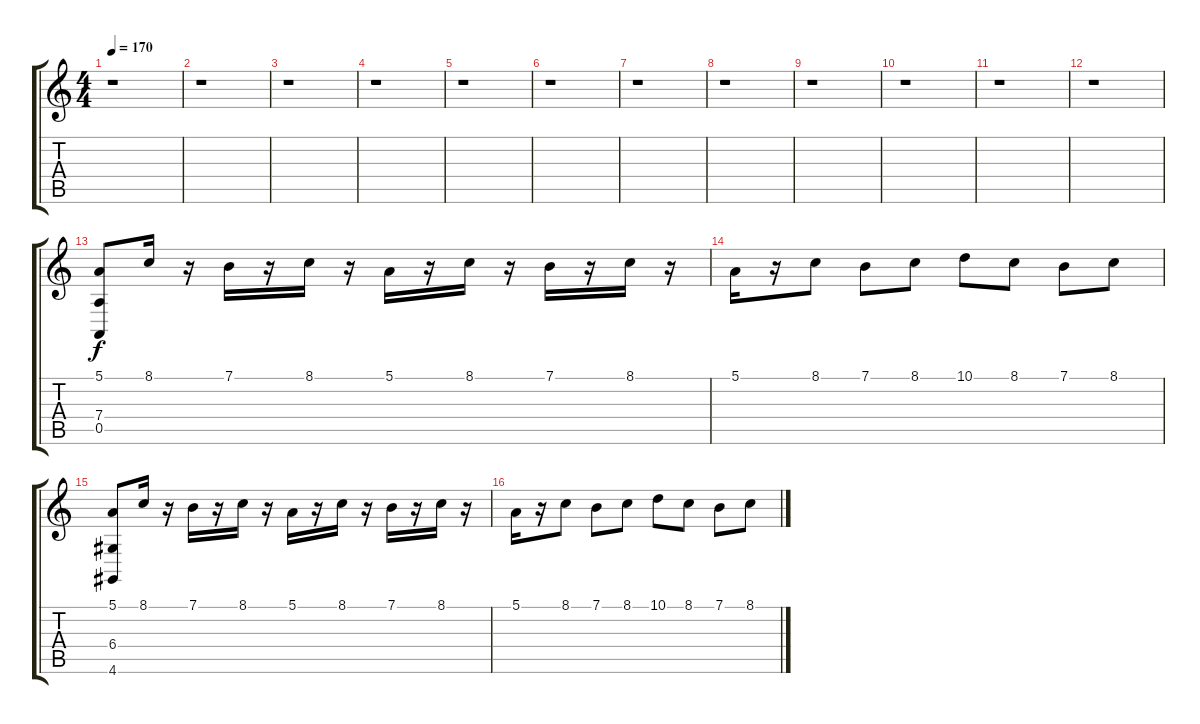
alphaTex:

\track "" {instrument stringensemble1}
\staff {score tabs}
\tuning (E4 B3 G3 D3 A2 E2) {hide}
\ts (4 4)
\tempo 170
\clef g2
\ks c
r.1{dy f} |
r.1 |
r.1 |
r.1 |
r.1 |
r.1 |
r.1 |
r.1 |
r.1 |
r.1 |
r.1 |
r.1 |
(5.1 7.4 0.5).8 8.1.16 r.16 7.1.16 r.16 8.1.16 r.16 5.1.16 r.16 8.1.16 r.16 7.1.16 r.16 8.1.16 r.16 |
5.1.16 r.16 8.1.8 7.1.8 8.1.8 10.1.8 8.1.8 7.1.8 8.1.8 |
(5.1 6.4 4.6).8 8.1.16 r.16 7.1.16 r.16 8.1.16 r.16 5.1.16 r.16 8.1.16 r.16 7.1.16 r.16 8.1.16 r.16 |
5.1.16 r.16 8.1.8 7.1.8 8.1.8 10.1.8 8.1.8 7.1.8 8.1.8
